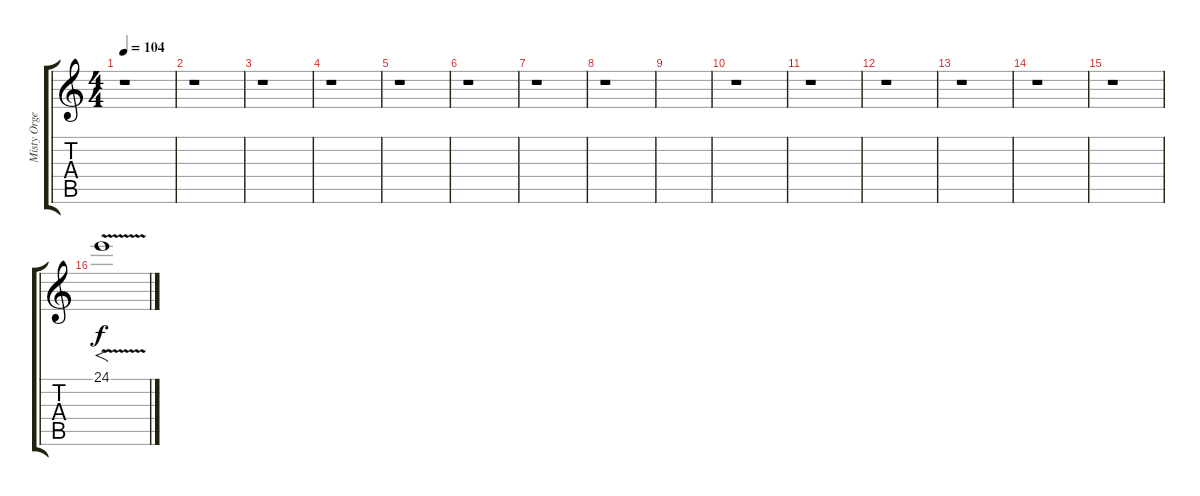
\track ("Misty Orgel" "Misty Orge") {instrument drawbarorgan}
\staff {score tabs}
\tuning (E4 B3 G3 D3 A2 E2) {hide}
\ts (4 4)
\tempo 104
\clef g2
\ks c
r.1{dy f} |
r.1 |
r.1 |
r.1 |
r.1 |
r.1 |
r.1 |
r.1 |
|
r.1 |
r.1 |
r.1 |
r.1 |
r.1 |
r.1 |
24.1{v}.1{f instrument recorder}
